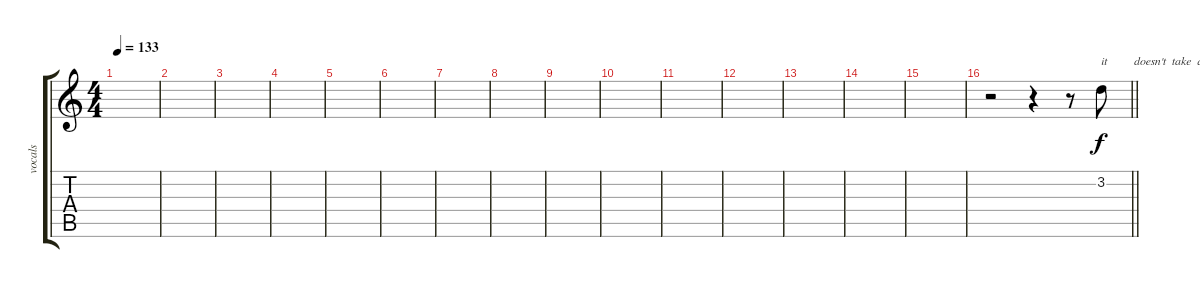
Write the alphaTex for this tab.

\track ("vocals" "vocals") {instrument electricguitarjazz}
\staff {score tabs}
\tuning (E4 B3 G3 D3 A2 E2) {hide}
\ts (4 4)
\tempo 133
\clef g2
\ks c
|
|
|
|
|
|
|
|
|
|
|
|
|
|
|
\barLineRight lightlight
r.2 r.4 r.8 3.2.8{txt "it         doesn't  take  a  lot  to "}
